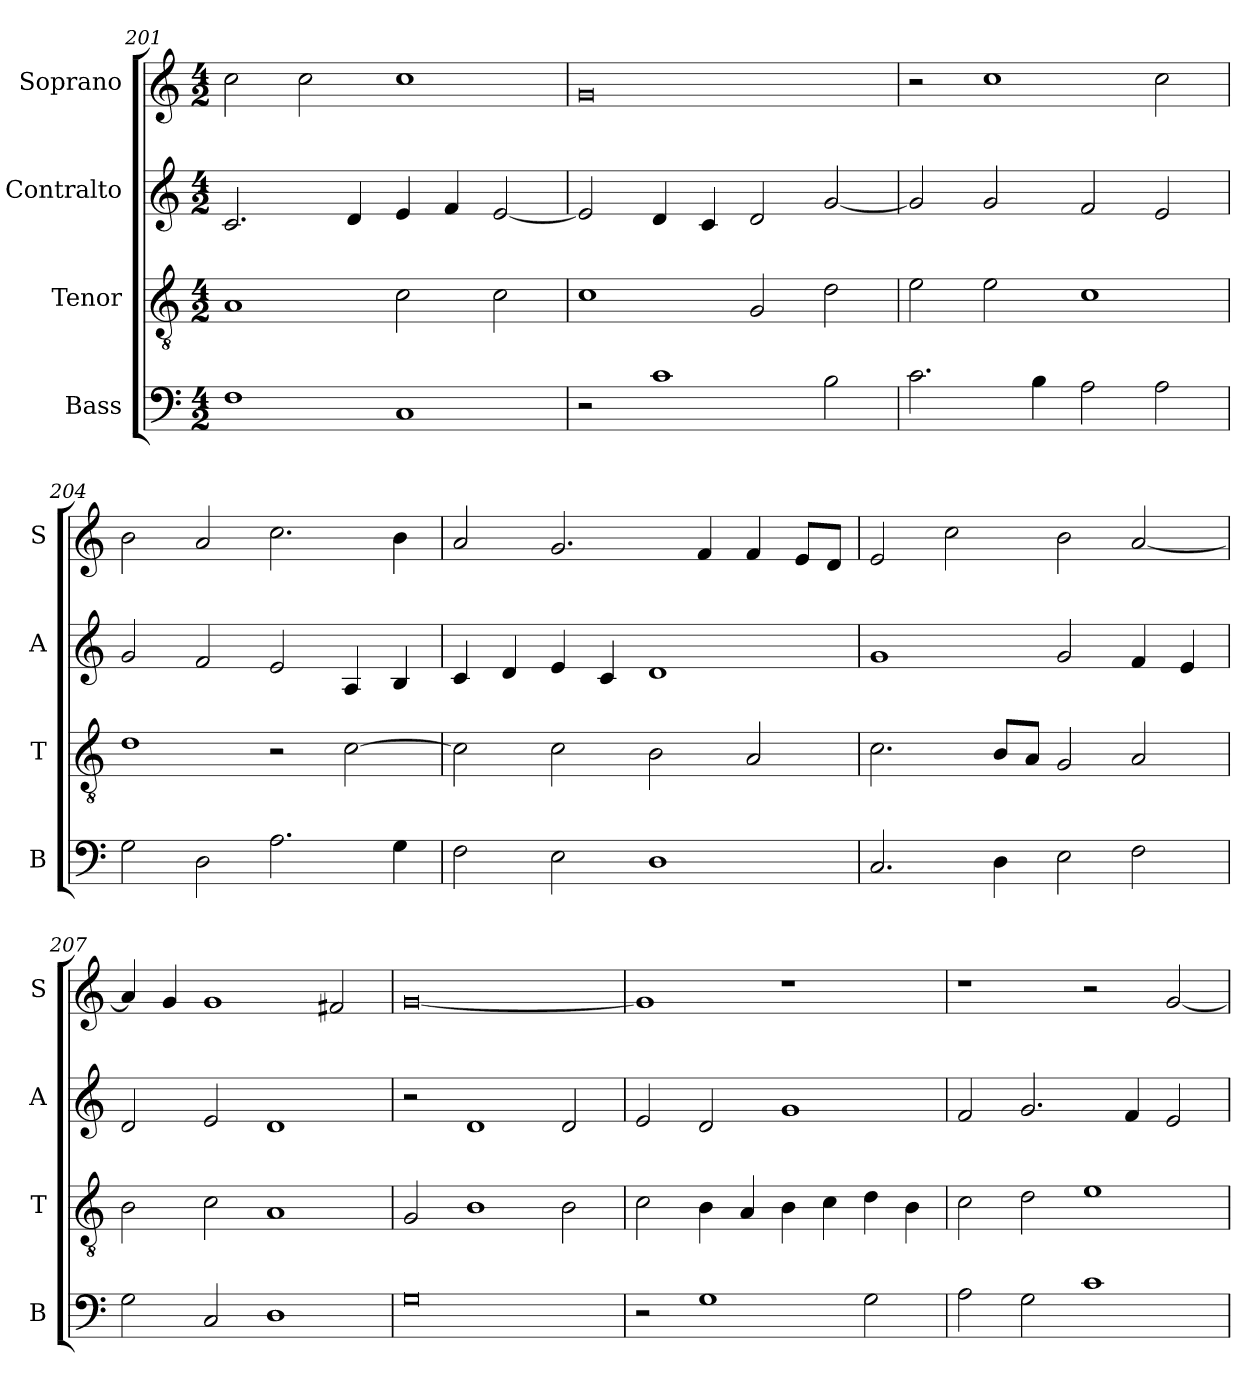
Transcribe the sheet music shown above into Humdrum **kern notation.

**kern	**kern	**kern	**kern
*part4	*part3	*part2	*part1
*staff4	*staff3	*staff2	*staff1
*I"Bass	*I"Tenor	*I"Contralto	*I"Soprano
*I'B	*I'T	*I'A	*I'S
*clefF4	*clefGv2	*clefG2	*clefG2
*k[]	*k[]	*k[]	*k[]
*C:ion	*C:ion	*C:ion	*C:ion
*M4/2	*M4/2	*M4/2	*M4/2
=201	=201	=201	=201
1F	1A	2.c	2cc
.	.	.	2cc
.	.	4d	.
1C	2c	4e	1cc
.	.	4f	.
.	2c	[2e	.
=202	=202	=202	=202
2r	1c	2e]	0g
1c	.	4d	.
.	.	4c	.
.	2G	2d	.
2B	2d	[2g	.
=203	=203	=203	=203
2.c	2e	2g]	2r
.	2e	2g	1cc
4B	.	.	.
2A	1c	2f	.
2A	.	2e	2cc
=204	=204	=204	=204
2G	1d	2g	2b
2D	.	2f	2a
2.A	2r	2e	2.cc
.	[2c	4A	.
4G	.	4B	4b
=205	=205	=205	=205
2F	2c]	4c	2a
.	.	4d	.
2E	2c	4e	2.g
.	.	4c	.
1D	2B	1d	.
.	.	.	4f
.	2A	.	4f
.	.	.	8e/L
.	.	.	8d/J
=206	=206	=206	=206
2.C	2.c	1g	2e
.	.	.	2cc
4D	8B/L	.	.
.	8A/J	.	.
2E	2G	2g	2b
2F	2A	4f	[2a
.	.	4e	.
=207	=207	=207	=207
2G	2B	2d	4a]
.	.	.	4g
2C	2c	2e	1g
1D	1A	1d	.
.	.	.	2f#X
=208	=208	=208	=208
0G	2G	2r	[0g
.	1B	1d	.
.	2B	2d	.
=209	=209	=209	=209
2r	2c	2e	1g]
1G	4B	2d	.
.	4A	.	.
.	4B	1g	1r
.	4c	.	.
2G	4d	.	.
.	4B	.	.
=210	=210	=210	=210
2A	2c	2f	1r
2G	2d	2.g	.
1c	1e	.	2r
.	.	4f	.
.	.	2e	[2g
=	=	=	=
*-	*-	*-	*-
